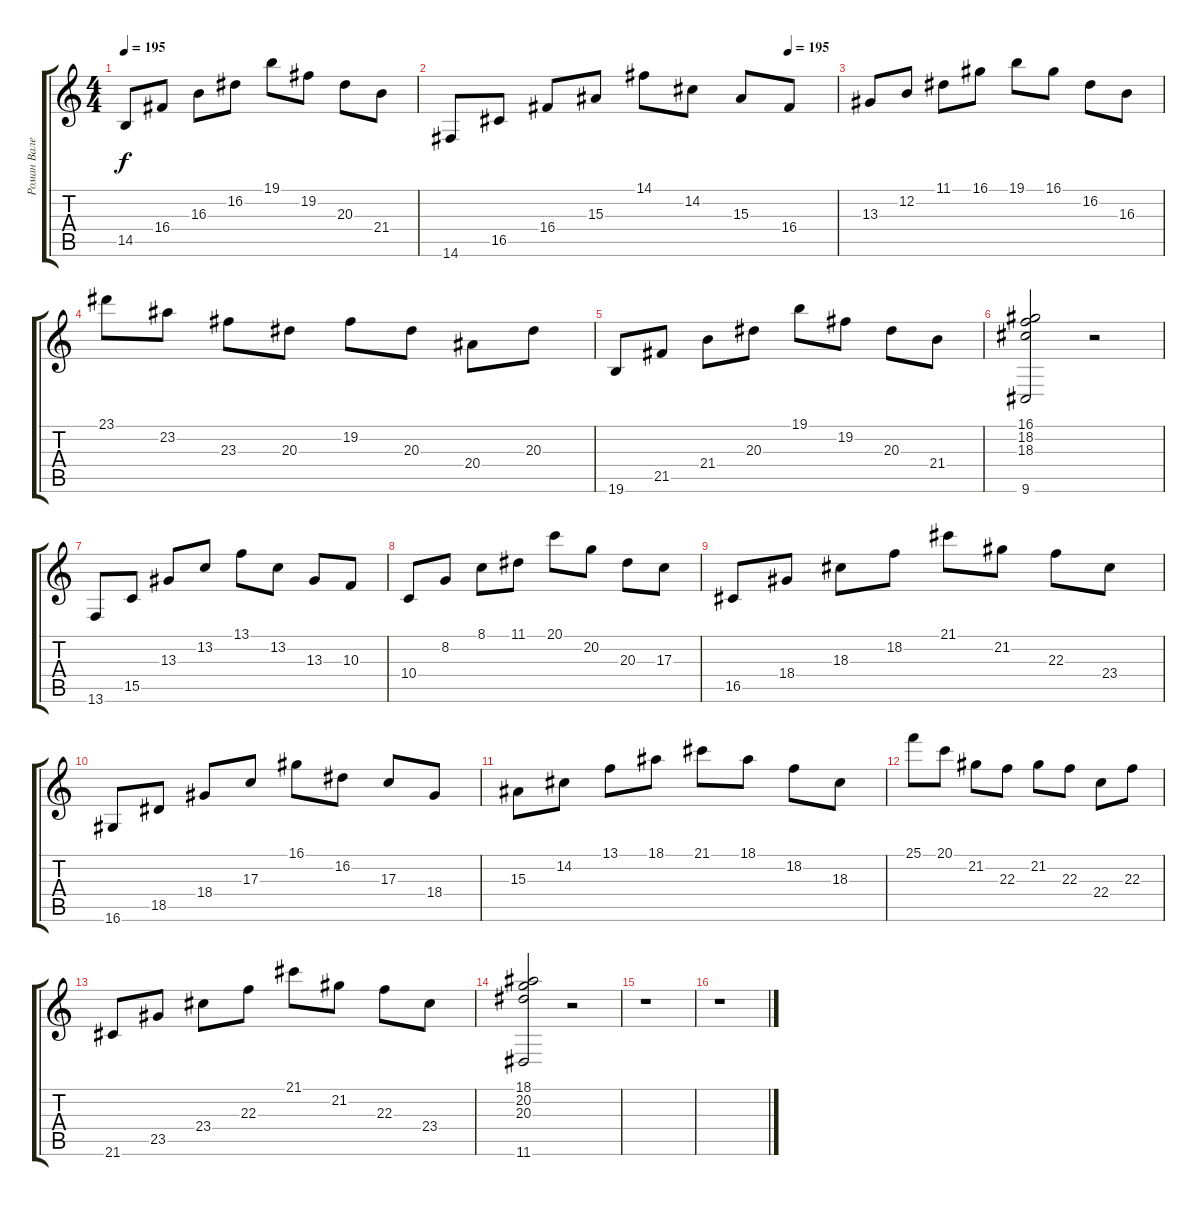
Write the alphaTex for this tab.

\track ("Роман Валерьев" "Роман Вале") {instrument electricgrandpiano}
\staff {score tabs}
\tuning (E4 B3 G3 D3 A2 E2) {hide}
\ts (4 4)
\tempo 195
\clef g2
\ks c
14.5.8{dy f} 16.4.8 16.3.8 16.2.8 19.1.8 19.2.8 20.3.8 21.4.8 |
\tempo (195 0.875)
14.6.8 16.5.8 16.4.8 15.3.8 14.1.8 14.2.8 15.3.8 16.4.8 |
13.3.8 12.2.8 11.1.8 16.1.8 19.1.8 16.1.8 16.2.8 16.3.8 |
23.1.8 23.2.8 23.3.8 20.3.8 19.2.8 20.3.8 20.4.8 20.3.8 |
19.6.8 21.5.8 21.4.8 20.3.8 19.1.8 19.2.8 20.3.8 21.4.8 |
(16.1 18.2 18.3 9.6).2 r.2 |
13.6.8 15.5.8 13.3.8 13.2.8 13.1.8 13.2.8 13.3.8 10.3.8 |
10.4.8 8.2.8 8.1.8 11.1.8 20.1.8 20.2.8 20.3.8 17.3.8 |
16.5.8 18.4.8 18.3.8 18.2.8 21.1.8 21.2.8 22.3.8 23.4.8 |
16.6.8 18.5.8 18.4.8 17.3.8 16.1.8 16.2.8 17.3.8 18.4.8 |
15.3.8 14.2.8 13.1.8 18.1.8 21.1.8 18.1.8 18.2.8 18.3.8 |
25.1.8 20.1.8 21.2.8 22.3.8 21.2.8 22.3.8 22.4.8 22.3.8 |
21.6.8 23.5.8 23.4.8 22.3.8 21.1.8 21.2.8 22.3.8 23.4.8 |
(18.1 20.2 20.3 11.6).2 r.2 |
r.1 |
r.1
